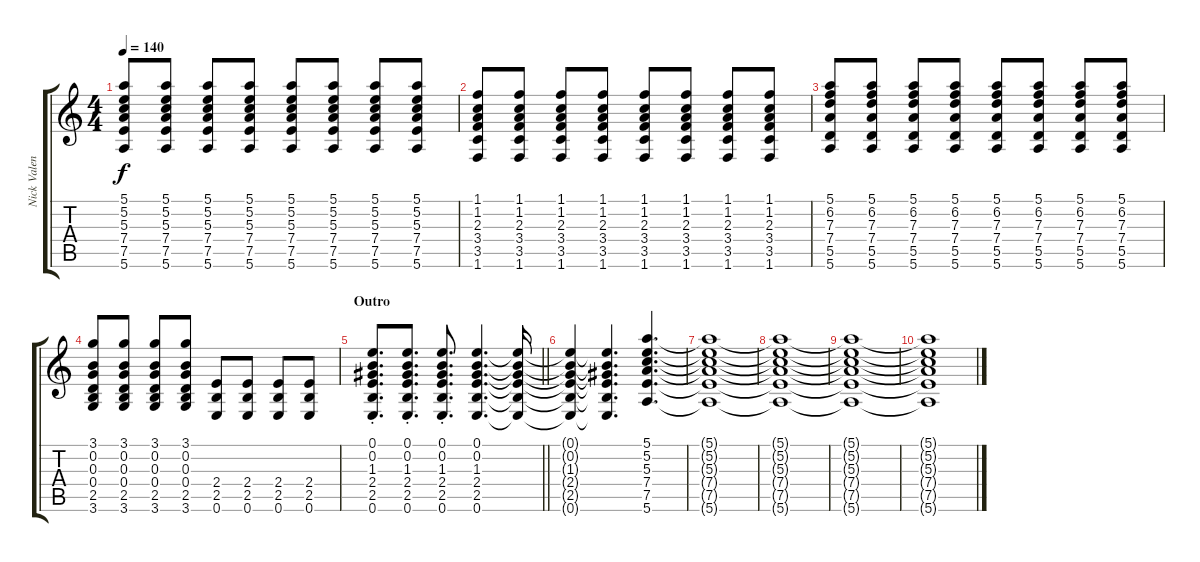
\track ("Nick Valensi" "Nick Valen") {instrument acousticguitarsteel}
\staff {score tabs}
\tuning (E4 B3 G3 D3 A2 E2) {hide}
\ts (4 4)
\tempo 140
\clef g2
\ks c
(5.1 5.2 5.3 7.4 7.5 5.6).8{dy f} (5.1 5.2 5.3 7.4 7.5 5.6).8 (5.1 5.2 5.3 7.4 7.5 5.6).8 (5.1 5.2 5.3 7.4 7.5 5.6).8 (5.1 5.2 5.3 7.4 7.5 5.6).8 (5.1 5.2 5.3 7.4 7.5 5.6).8 (5.1 5.2 5.3 7.4 7.5 5.6).8 (5.1 5.2 5.3 7.4 7.5 5.6).8 |
(1.1 1.2 2.3 3.4 3.5 1.6).8 (1.1 1.2 2.3 3.4 3.5 1.6).8 (1.1 1.2 2.3 3.4 3.5 1.6).8 (1.1 1.2 2.3 3.4 3.5 1.6).8 (1.1 1.2 2.3 3.4 3.5 1.6).8 (1.1 1.2 2.3 3.4 3.5 1.6).8 (1.1 1.2 2.3 3.4 3.5 1.6).8 (1.1 1.2 2.3 3.4 3.5 1.6).8 |
(5.1 6.2 7.3 7.4 5.5 5.6).8 (5.1 6.2 7.3 7.4 5.5 5.6).8 (5.1 6.2 7.3 7.4 5.5 5.6).8 (5.1 6.2 7.3 7.4 5.5 5.6).8 (5.1 6.2 7.3 7.4 5.5 5.6).8 (5.1 6.2 7.3 7.4 5.5 5.6).8 (5.1 6.2 7.3 7.4 5.5 5.6).8 (5.1 6.2 7.3 7.4 5.5 5.6).8 |
(3.1 0.2 0.3 0.4 2.5 3.6).8 (3.1 0.2 0.3 0.4 2.5 3.6).8 (3.1 0.2 0.3 0.4 2.5 3.6).8 (3.1 0.2 0.3 0.4 2.5 3.6).8 (2.4 2.5 0.6).8 (2.4 2.5 0.6).8 (2.4 2.5 0.6).8 (2.4 2.5 0.6).8 |
\section ("" "Outro")
\barLineRight lightlight
(0.1{st} 0.2{st} 1.3{st} 2.4{st} 2.5{st} 0.6{st}).8{d} (0.1{st} 0.2{st} 1.3{st} 2.4{st} 2.5{st} 0.6{st}).8{d} (0.1{st} 0.2{st} 1.3{st} 2.4{st} 2.5{st} 0.6{st}).8{d} (0.1 0.2 1.3 2.4 2.5 0.6).4{d} (0.1{t} 0.2{t} 1.3{t} 2.4{t} 2.5{t} 0.6{t}).16 |
(0.1{t} 0.2{t} 1.3{t} 2.4{t} 2.5{t} 0.6{t}).4 (0.1{t} 0.2{t} 1.3{t} 2.4{t} 2.5{t} 0.6{t}).4{d} (5.1 5.2 5.3 7.4 7.5 5.6).4{d} |
(5.1{t} 5.2{t} 5.3{t} 7.4{t} 7.5{t} 5.6{t}).1 |
(5.1{t} 5.2{t} 5.3{t} 7.4{t} 7.5{t} 5.6{t}).1 |
(5.1{t} 5.2{t} 5.3{t} 7.4{t} 7.5{t} 5.6{t}).1 |
(5.1{t} 5.2{t} 5.3{t} 7.4{t} 7.5{t} 5.6{t}).1
